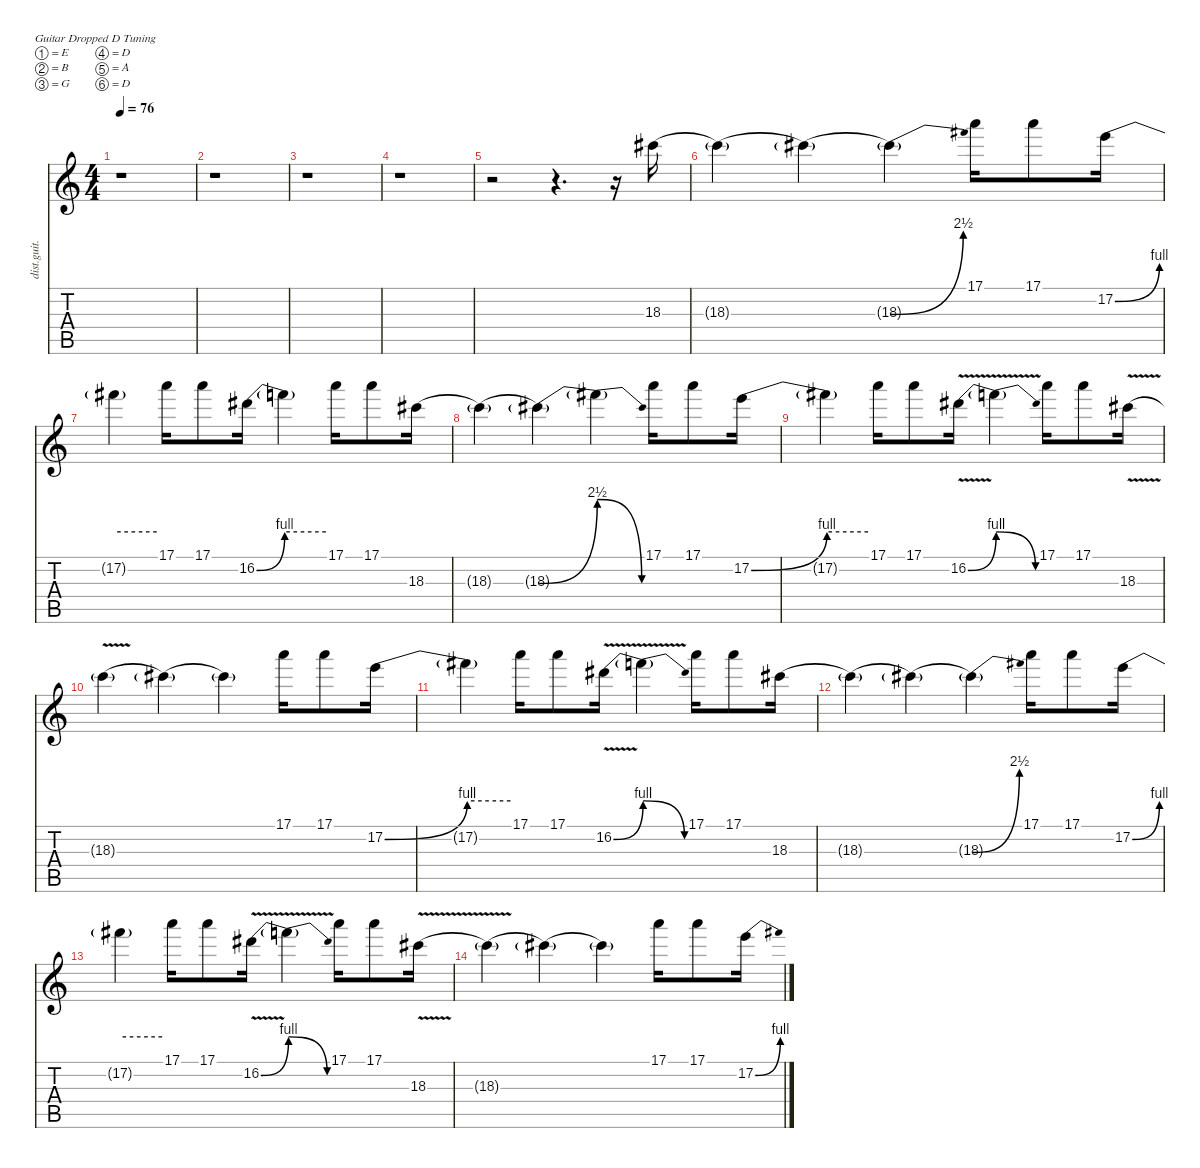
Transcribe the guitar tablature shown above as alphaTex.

\defaultSystemsLayout 4
\hideDynamics
\bracketExtendMode nobrackets
\otherSystemsTrackNameOrientation horizontal
\track ("Lead Guitar" "dist.guit.") {instrument distortionguitar}
\staff {score tabs}
\tuning (E4 B3 G3 D3 A2 D2)
\ts (4 4)
\tempo 76
\clef g2
\ks c
r.1{dy f beam Down} |
r.1{beam Down} |
r.1{beam Down} |
r.1{beam Down} |
r.2{beam Down} r.4{d beam Down} r.16{beam Down} 18.3{be (hold 0 0 60 0) acc #}.16{beam Down} |
18.3{be (hold 0 0 60 0) t acc #}.4{beam Down} 18.3{be (hold 0 0 60 0) t acc #}.4{beam Down} 18.3{be (bend 0 0 60 10) t acc #}.4{beam Down} 17.1.16{dy mp beam Down} 17.1.8{beam Down} 17.2{be (bend 0 0 60 4)}.16{dy f beam Down} |
17.2{be (hold 0 4 60 4) t}.4{beam Down} 17.1.16{dy mp beam Down} 17.1.8{beam Down} 16.2{be (bend 0 0 60 4) acc #}.16{beam Down} 16.2{be (hold 0 4 60 4) t}.4{dy f beam Down} 17.1.16{dy mp beam Down} 17.1.8{beam Down} 18.3{be (hold 0 0 60 0) acc #}.16{dy f beam Down} |
18.3{be (hold 0 0 60 0) t acc #}.4{beam Down} 18.3{be (bend 0 0 60 10) t acc #}.4{beam Down} 18.3{be (release 0 10 60 0) t}.4{beam Down} 17.1.16{dy mp beam Down} 17.1.8{beam Down} 17.2{be (bend 0 0 60 4)}.16{dy f beam Down} |
17.2{be (hold 0 4 60 4) t}.4{beam Down} 17.1.16{dy mp beam Down} 17.1.8{beam Down} 16.2{be (bend 0 0 60 4) v acc #}.16{beam Down} 16.2{be (release 0 4 60 0) t}.4{dy f beam Down} 17.1.16{dy mp beam Down} 17.1.8{beam Down} 18.3{be (hold 0 0 60 0) v acc #}.16{dy f beam Down} |
18.3{be (hold 0 0 60 0) t acc #}.4{beam Down} 18.3{be (hold 0 0 60 0) t acc #}.4{beam Down} 18.3{be (hold 0 0 60 0) t acc #}.4{beam Down} 17.1.16{dy mp beam Down} 17.1.8{beam Down} 17.2{be (bend 0 0 60 4)}.16{dy f beam Down} |
17.2{be (hold 0 4 60 4) t}.4{beam Down} 17.1.16{dy mp beam Down} 17.1.8{beam Down} 16.2{be (bend 0 0 60 4) v acc #}.16{beam Down} 16.2{be (release 0 4 60 0) t}.4{dy f beam Down} 17.1.16{dy mp beam Down} 17.1.8{beam Down} 18.3{be (hold 0 0 60 0) acc #}.16{dy f beam Down} |
18.3{be (hold 0 0 60 0) t acc #}.4{beam Down} 18.3{be (hold 0 0 60 0) t acc #}.4{beam Down} 18.3{be (bend 0 0 60 10) t acc #}.4{beam Down} 17.1.16{dy mp beam Down} 17.1.8{beam Down} 17.2{be (bend 0 0 60 4)}.16{dy f beam Down} |
17.2{be (hold 0 4 60 4) t}.4{beam Down} 17.1.16{dy mp beam Down} 17.1.8{beam Down} 16.2{be (bend 0 0 60 4) v acc #}.16{beam Down} 16.2{be (release 0 4 60 0) t}.4{dy f beam Down} 17.1.16{dy mp beam Down} 17.1.8{beam Down} 18.3{be (hold 0 0 60 0) v acc #}.16{dy f beam Down} |
18.3{be (hold 0 0 60 0) t acc #}.4{beam Down} 18.3{be (hold 0 0 60 0) t acc #}.4{beam Down} 18.3{be (hold 0 0 60 0) t acc #}.4{beam Down} 17.1.16{dy mp beam Down} 17.1.8{beam Down} 17.2{be (bend 0 0 30 4)}.16{dy f beam Down}
